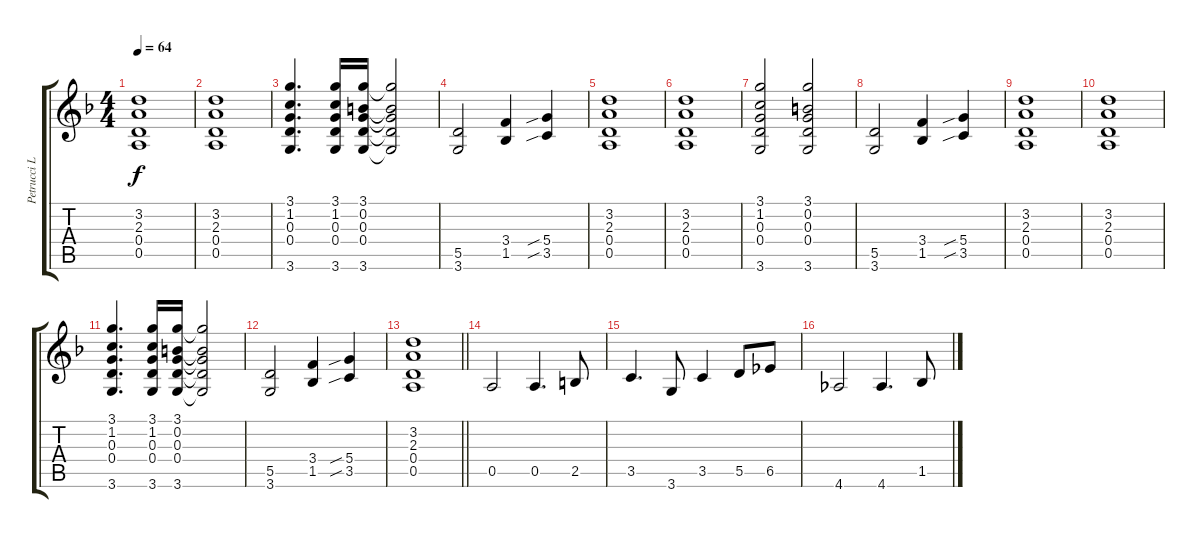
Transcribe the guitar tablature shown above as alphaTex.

\track ("Petrucci Left" "Petrucci L") {instrument distortionguitar}
\staff {score tabs}
\tuning (E4 B3 G3 D3 A2 E2) {hide}
\ts (4 4)
\tempo 64
\clef g2
\ks f
(3.2 2.3 0.4 0.5).1{dy f} |
(3.2 2.3 0.4 0.5).1 |
(3.1 1.2 0.3 0.4 3.6).4{d} (3.1 1.2 0.3 0.4 3.6).16 (3.1 0.2 0.3 0.4 3.6).16 (3.1{t} 0.2{t} 0.3{t} 0.4{t} 3.6{t}).2 |
(5.5 3.6).2 (3.4 1.5).4 (5.4{sib} 3.5{sib}).4 |
(3.2 2.3 0.4 0.5).1 |
(3.2 2.3 0.4 0.5).1 |
(3.1 1.2 0.3 0.4 3.6).2 (3.1 0.2 0.3 0.4 3.6).2 |
(5.5 3.6).2 (3.4 1.5).4 (5.4{sib} 3.5{sib}).4 |
(3.2 2.3 0.4 0.5).1 |
(3.2 2.3 0.4 0.5).1 |
(3.1 1.2 0.3 0.4 3.6).4{d} (3.1 1.2 0.3 0.4 3.6).16 (3.1 0.2 0.3 0.4 3.6).16 (3.1{t} 0.2{t} 0.3{t} 0.4{t} 3.6{t}).2 |
(5.5 3.6).2 (3.4 1.5).4 (5.4{sib} 3.5{sib}).4 |
\barLineRight lightlight
(3.2 2.3 0.4 0.5).1 |
0.5.2 0.5.4{d} 2.5.8 |
3.5.4{d} 3.6.8 3.5.4 5.5.8 6.5.8 |
4.6.2 4.6.4{d} 1.5.8
